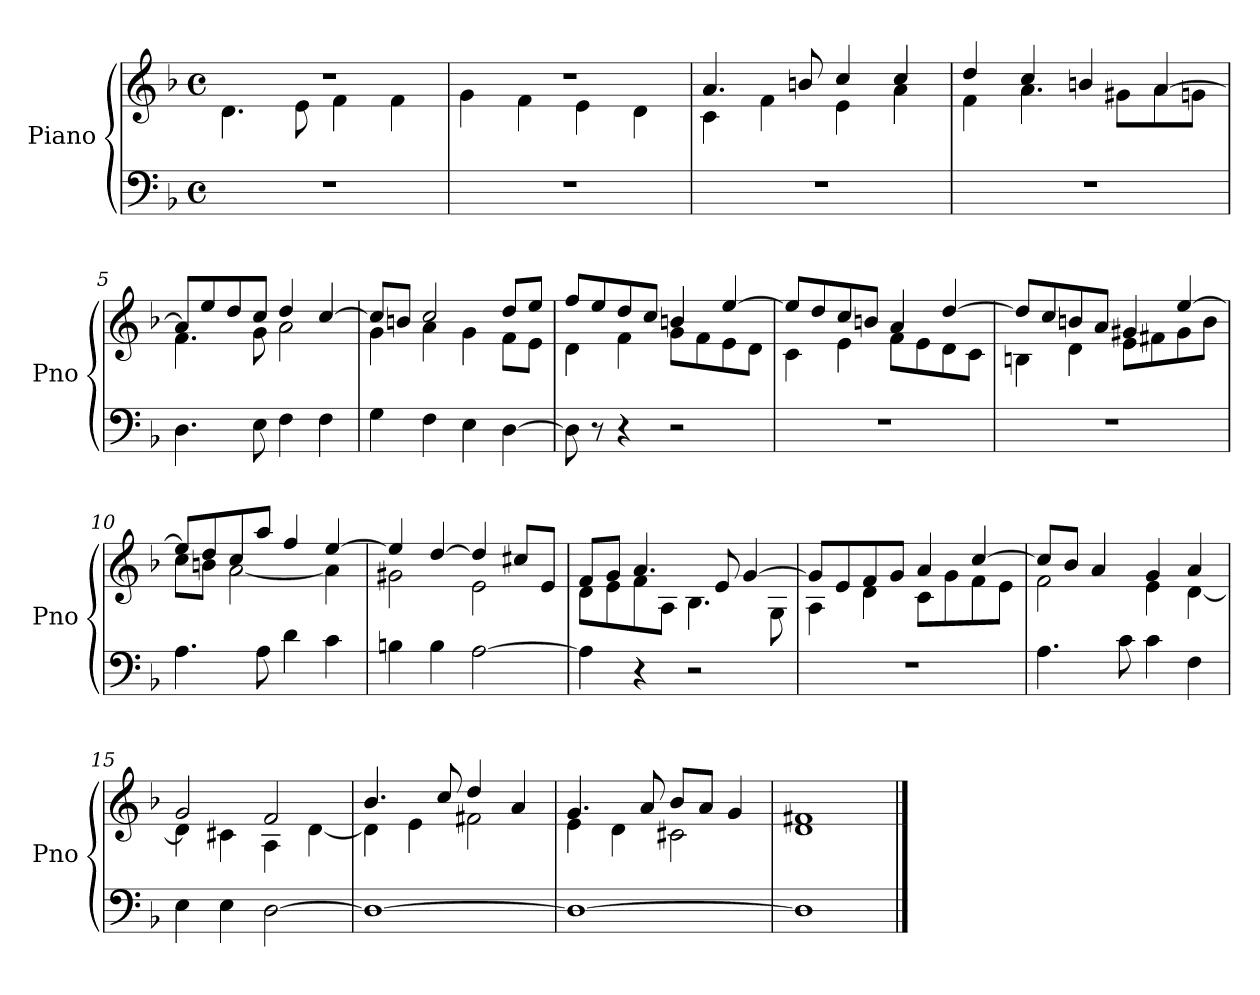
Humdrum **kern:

**kern	**kern
*part1	*part1
*staff2	*staff1
*I"Piano	*
*I'Pno	*
*clefF4	*clefG2
*k[b-]	*k[b-]
*M4/4	*M4/4
*met(c)	*met(c)
*MM90	*MM90
=1	=1
*	*^
1r	1r	4.d\
.	.	8e\
.	.	4f\
.	.	4f\
=2	=2	=2
1r	1r	4g\
.	.	4f\
.	.	4e\
.	.	4d\
=3	=3	=3
1r	4.a/	4c\
.	.	4f\
.	8bn/	.
.	4cc/	4e\
.	4cc/	4a\
=4	=4	=4
1r	4dd/	4f\
.	4cc/	4.a\
.	4bn/	.
.	.	8g#X\L
.	[4a/	8a\
.	.	8gn\J
=5	=5	=5
4.D\	8a/L]	4.f\
.	8ee/	.
.	8dd/	.
8E\	8cc/J	8g\
4F\	4dd/	2a\
4F\	[4cc/	.
=6	=6	=6
4G\	8cc/L]	4g\
.	8bn/J	.
4F\	2cc/	4a\
4E\	.	4g\
[4D\	8dd/L	8f\L
.	8ee/J	8e\J
!!LO:LB:g=z	!!
=7	=7	=7
8D\]	8ff/L	4d\
8r	8ee/	.
4r	8dd/	4f\
.	8cc/J	.
2r	4bn/	8g\L
.	.	8f\
.	[4ee/	8e\
.	.	8d\J
=8	=8	=8
1r	8ee/L]	4c\
.	8dd/	.
.	8cc/	4e\
.	8bn/J	.
.	4a/	8f\L
.	.	8e\
.	[4dd/	8d\
.	.	8c\J
=9	=9	=9
1r	8dd/L]	4Bn\
.	8cc/	.
.	8bn/	4d\
.	8a/J	.
.	4g#X/	8e\L
.	.	8f#X\
.	[4ee/	8g#\
.	.	8b\J
=10	=10	=10
4.A\	8ee/L]	8cc\L
.	8dd/	8bn\J
.	8cc/	[2a\
8A\	8aa/J	.
4d\	4ff/	.
4c\	[4ee/	4a\]
=11	=11	=11
4Bn\	4ee/]	2g#X\
4B\	[4dd/	.
[2A\	4dd/]	2e\
.	8cc#X/L	.
.	8e/J	.
!!LO:LB:g=z	!!
=12	=12	=12
4A\]	8f/L	8d\L
.	8g/J	8e\
4r	4.a/	8f\
.	.	8A\J
2r	.	4.B-\
.	8e/	.
.	[4g/	.
.	.	8G\
=13	=13	=13
1r	8g/L]	4A\
.	8e/	.
.	8f/	4d\
.	8g/J	.
.	4a/	8c\L
.	.	8g\
.	[4cc/	8f\
.	.	8e\J
=14	=14	=14
4.A\	8cc/L]	2f\
.	8b-/J	.
.	4a/	.
8c\	.	.
4c\	4g/	4e\
4F\	4a/	[4d\
=15	=15	=15
4E\	2g/	4d\]
4E\	.	4c#X\
[2D\	2f/	4A\
.	.	[4d\
=16	=16	=16
1D_	4.b-/	4d\]
.	.	4e\
.	8cc/	.
.	4dd/	2f#X\
.	4a/	.
!!LO:LB:g=z	!!
=17	=17	=17
1D_	4.g/	4e\
.	.	4d\
.	8a/	.
.	8b-/L	2c#X\
.	8a/J	.
.	4g/	.
=18	=18	=18
1D]	1f#X	1d
*	*v	*v
==	==
*-	*-
